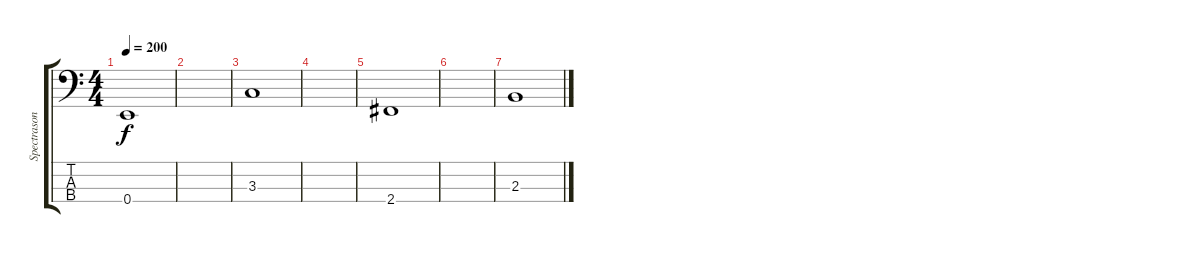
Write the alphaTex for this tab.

\track ("Spectrasonics Omnisphere" "Spectrason") {instrument synthbass1}
\staff {score tabs}
\tuning (G2 D2 A1 E1) {hide}
\ts (4 4)
\tempo 200
\clef f4
\ks c
0.4.1{dy f} |
|
3.3.1 |
|
2.4.1 |
|
2.3.1
